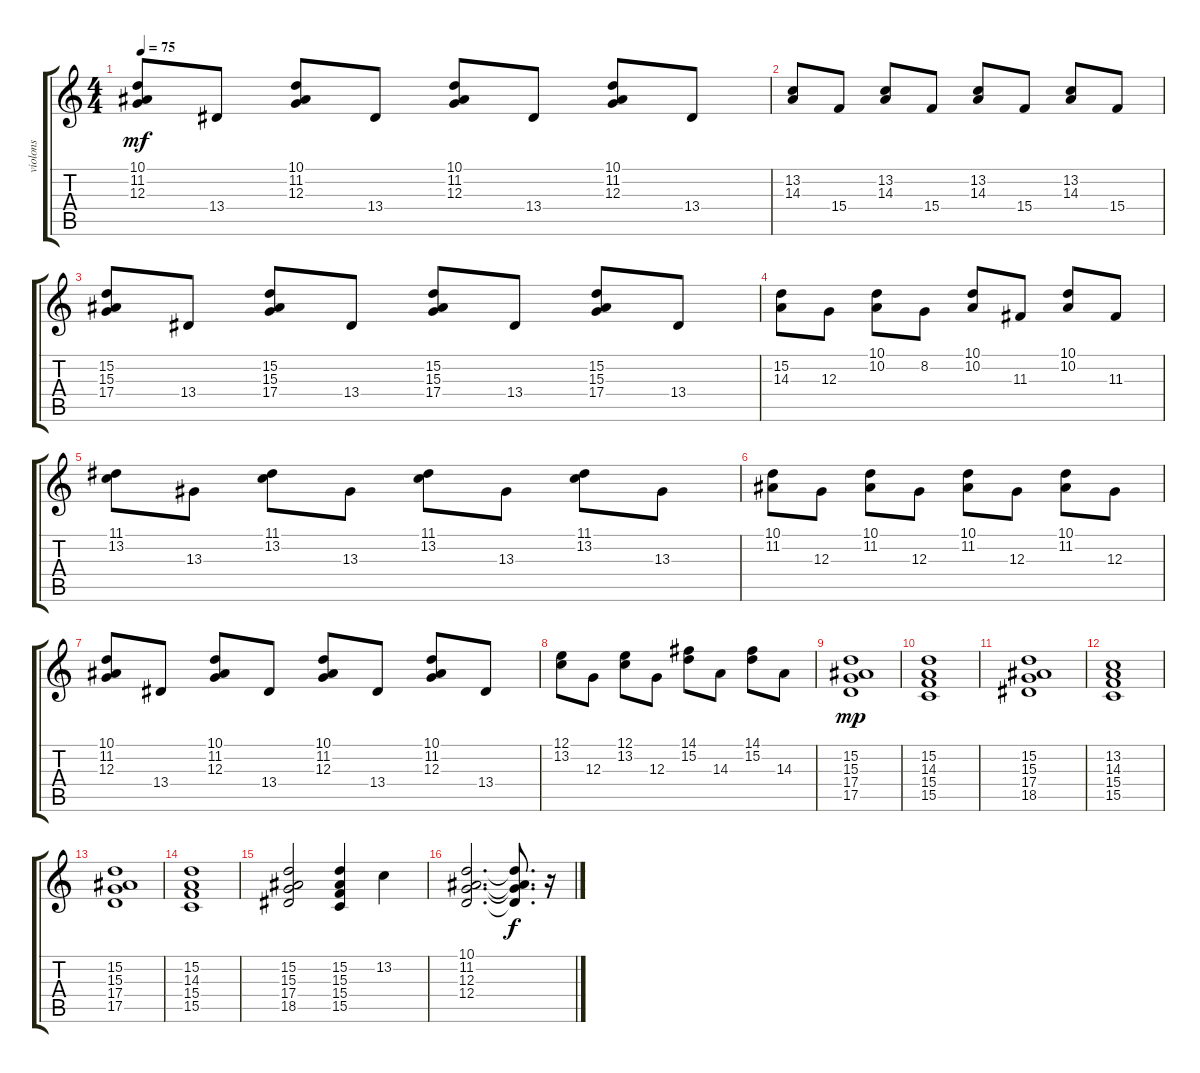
\track ("violons" "violons") {instrument stringensemble1}
\staff {score tabs}
\tuning (E4 B3 G3 D3 A2 E2) {hide}
\ts (4 4)
\tempo 75
\clef g2
\ks c
(10.1 11.2 12.3).8{dy mf} 13.4.8 (10.1 11.2 12.3).8 13.4.8 (10.1 11.2 12.3).8 13.4.8 (10.1 11.2 12.3).8 13.4.8 |
(13.2 14.3).8 15.4.8 (13.2 14.3).8 15.4.8 (13.2 14.3).8 15.4.8 (13.2 14.3).8 15.4.8 |
(15.2 15.3 17.4).8 13.4.8 (15.2 15.3 17.4).8 13.4.8 (15.2 15.3 17.4).8 13.4.8 (15.2 15.3 17.4).8 13.4.8 |
(15.2 14.3).8 12.3.8 (10.1 10.2).8 8.2.8 (10.1 10.2).8 11.3.8 (10.1 10.2).8 11.3.8 |
(11.1 13.2).8 13.3.8 (11.1 13.2).8 13.3.8 (11.1 13.2).8 13.3.8 (11.1 13.2).8 13.3.8 |
(10.1 11.2).8 12.3.8 (10.1 11.2).8 12.3.8 (10.1 11.2).8 12.3.8 (10.1 11.2).8 12.3.8 |
(10.1 11.2 12.3).8 13.4.8 (10.1 11.2 12.3).8 13.4.8 (10.1 11.2 12.3).8 13.4.8 (10.1 11.2 12.3).8 13.4.8 |
(12.1 13.2).8 12.3.8 (12.1 13.2).8 12.3.8 (14.1 15.2).8 14.3.8 (14.1 15.2).8 14.3.8 |
(15.2 15.3 17.4 17.5).1{dy mp} |
(15.2 14.3 15.4 15.5).1 |
(15.2 15.3 17.4 18.5).1 |
(13.2 14.3 15.4 15.5).1 |
(15.2 15.3 17.4 17.5).1 |
(15.2 14.3 15.4 15.5).1 |
(15.2 15.3 17.4 18.5).2 (15.2 15.3 15.4 15.5).4 13.2.4 |
(10.1 11.2 12.3 12.4).2{d} (10.1{t} 11.2{t} 12.3{t} 12.4{t}).8{d dy f} r.16
